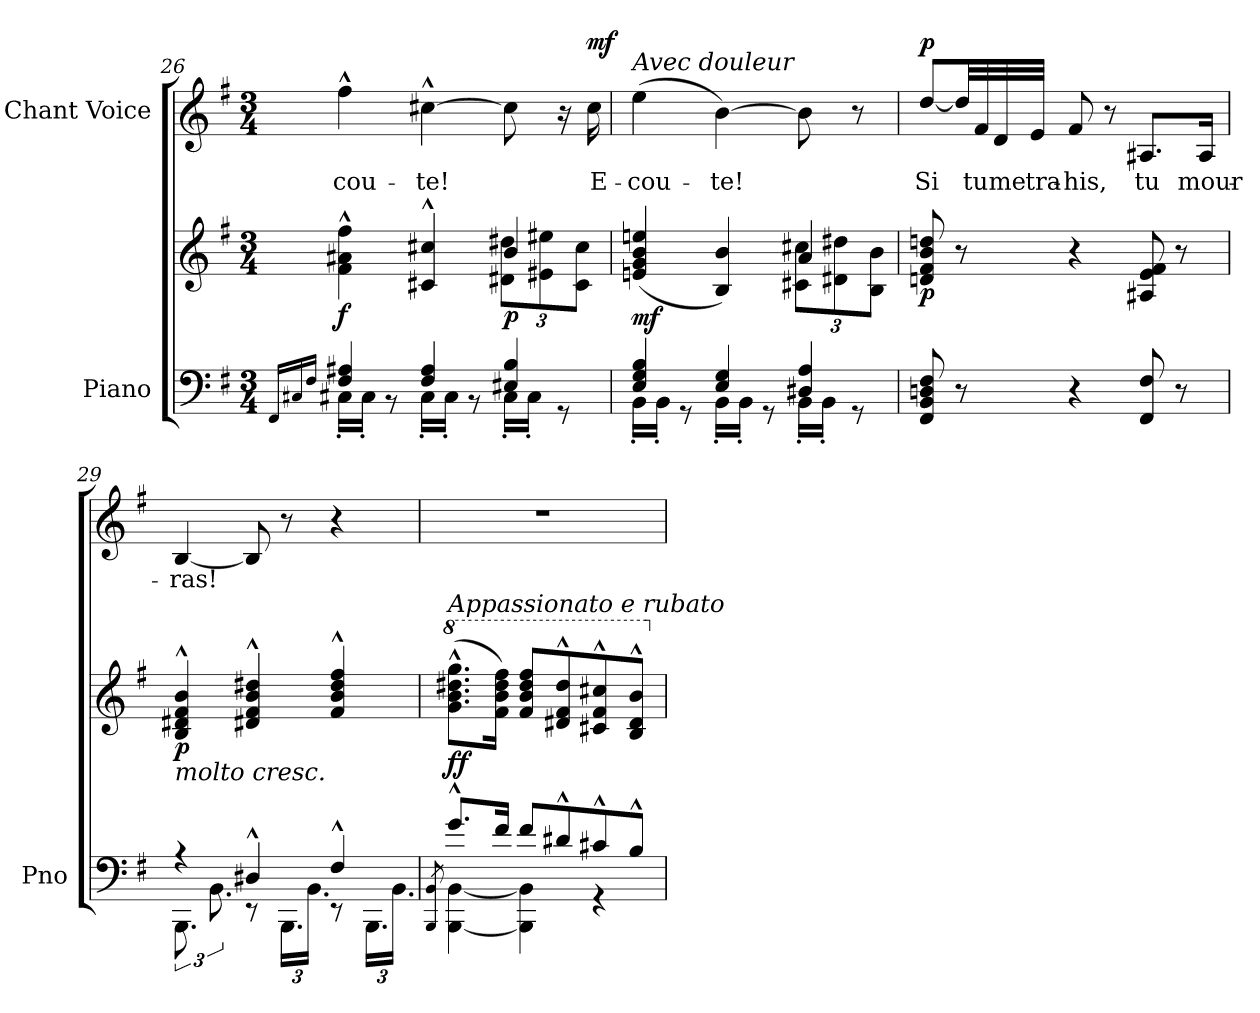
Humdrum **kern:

**kern	**kern	**dynam	**kern	**text	**dynam
*part2	*part2	*part2	*part1	*part1	*part1
*staff3	*staff2	*staff2/3	*staff1	*staff1	*staff1
*I"Piano	*	*	*I"Chant Voice	*	*
*I'Pno	*	*	*	*	*
*clefF4	*clefG2	*	*clefG2	*	*
*k[f#]	*k[f#]	*	*k[f#]	*	*
*M3/4	*M3/4	*	*M3/4	*	*
=26	=26	=26	=26	=26	=26
*^	*	*	*	*	*
.	16qFF#/LL	.	.	.	.	.
.	16qC#X/	.	.	.	.	.
.	16qF#/JJ	.	.	.	.	.
*	*	*^	*	*	*	*
!	!	!	!	!LO:DY:b	!	!	!
4F#/ 4A#X/	16C#'\LL	4f#\^^ 4a#X\^^ 4ff#\^^	4ryy	f	4ff#^^\	-cou-	.
.	16C#'\JJ	.	.	.	.	.	.
.	8r	.	.	.	.	.	.
4F#/ 4A#/	16C#'\LL	4c#X/^^ 4cc#X/^^	4ryy	.	[4cc#X^^\	-te!	.
.	16C#'\JJ	.	.	.	.	.	.
.	8r	.	.	.	.	.	.
!	!	!	!	!LO:DY:b	!	!	!
4E#X/ 4B/	16C#'\LL	4b/	12d#X\ 12dd#X\L	p	8cc#\]	.	.
.	16C#'\JJ	.	.	.	.	.	.
.	.	.	12e#X\ 12ee#X\	.	.	.	.
.	8r	.	.	.	16r	.	.
.	.	.	12c#\ 12cc#\J	.	.	.	.
!	!	!	!	!	!	!	!LO:DY:a
.	.	.	.	.	16cc#\	E-	mf
=27	=27	=27	=27	=27	=27	=27	=27
!	!	!	!	!	!LO:TX:i:t=Avec douleur	!	!
!	!	!	!	!LO:DY:b	!	!	!
4E/ 4G/ 4B/	16BB'\LL	(>4en/ 4g/ 4b/ 4een/	4ryy	mf	(4ee\	-cou-	.
.	16BB'\JJ	.	.	.	.	.	.
.	8r	.	.	.	.	.	.
4E/ 4G/	16BB'\LL	4B/ 4b/)	4ryy	.	[4b\)	-te!	.
.	16BB'\JJ	.	.	.	.	.	.
.	8r	.	.	.	.	.	.
4D#X/ 4A/	16BB'\LL	4a/	12c#X\ 12cc#X\L	.	8b\]	.	.
.	16BB'\JJ	.	.	.	.	.	.
.	.	.	12d#X\ 12dd#X\	.	.	.	.
.	8r	.	.	.	8r	.	.
.	.	.	12B\ 12b\J	.	.	.	.
*v	*v	*	*	*	*	*	*
=28	=28	=28	=28	=28	=28	=28
!	!	!	!LO:DY:b	!	!	!LO:DY:a
*	*v	*v	*	*	*	*
8FF#/ 8BB/ 8Dn/ 8F#/	8dn/ 8f#/ 8b/ 8ddn/	p	[8dd/L	Si	p
8r	8r	.	32dd/LL]	.	.
.	.	.	32f#/	tu	.
.	.	.	32d/	me	.
.	.	.	32e/JJJ	tra-	.
4r	4r	.	8f#/	-his,	.
.	.	.	8r	.	.
8FF#/ 8F#/	8A#X/ 8e/ 8f#/	.	8.A#X/L	tu	.
8r	8r	.	.	.	.
.	.	.	16A#/Jk	mour-	.
=29	=29	=29	=29	=29	=29
*^	*	*	*	*	*
!	!	!LO:TX:b:i:t=molto cresc.	!	!	!	!
!	!	!	!LO:DY:b	!	!	!
4r	12.BBB\	4B/^^ 4d#X/^^ 4f#/^^ 4b/^^	p	[4B/	-ras!	.
.	12.BB\	.	.	.	.	.
4D#X^^/	8r	4d#X/^^ 4f#/^^ 4b/^^ 4dd#X/^^	.	8B/]	.	.
.	24.BBB\L	.	.	8r	.	.
.	24.BB\J	.	.	.	.	.
4F#^^/	8r	4f#/^^ 4b/^^ 4dd#/^^ 4ff#/^^	.	4r	.	.
.	24.BBB\L	.	.	.	.	.
.	24.BB\J	.	.	.	.	.
=30	=30	=30	=30	=30	=30	=30
.	8qBBB/ 8qBB/	.	.	.	.	.
*	*	*8va	*	*	*	*
!	!	!LO:TX:i:t=Appassionato e rubato	!	!	!	!
!	!	!	!LO:DY:b	!	!	!
8.g^^/L	[<4BBB\ [<4BB\	(8.gg\^^ 8.bb\^^ 8.ddd#X\^^ 8.ggg\^^L	ff	2.r	.	.
16f#/Jk	.	16ff#\ 16bb\ 16ddd#\ 16fff#\Jk)	.	.	.	.
8f#/L	4BBB\] 4BB\]	8ff#/ 8bb/ 8ddd#/ 8fff#/L	.	.	.	.
8d#X^^/	.	8dd#X/^^ 8ff#/^^ 8ddd#/^^	.	.	.	.
8c#X^^/	4r	8cc#X/^^ 8ff#/^^ 8ccc#X/^^	.	.	.	.
8B^^/J	.	8b/^^ 8dd#/^^ 8bb/^^J	.	.	.	.
*v	*v	*	*	*	*	*
*	*X8va	*	*	*	*
=	=	=	=	=	=
*-	*-	*-	*-	*-	*-
